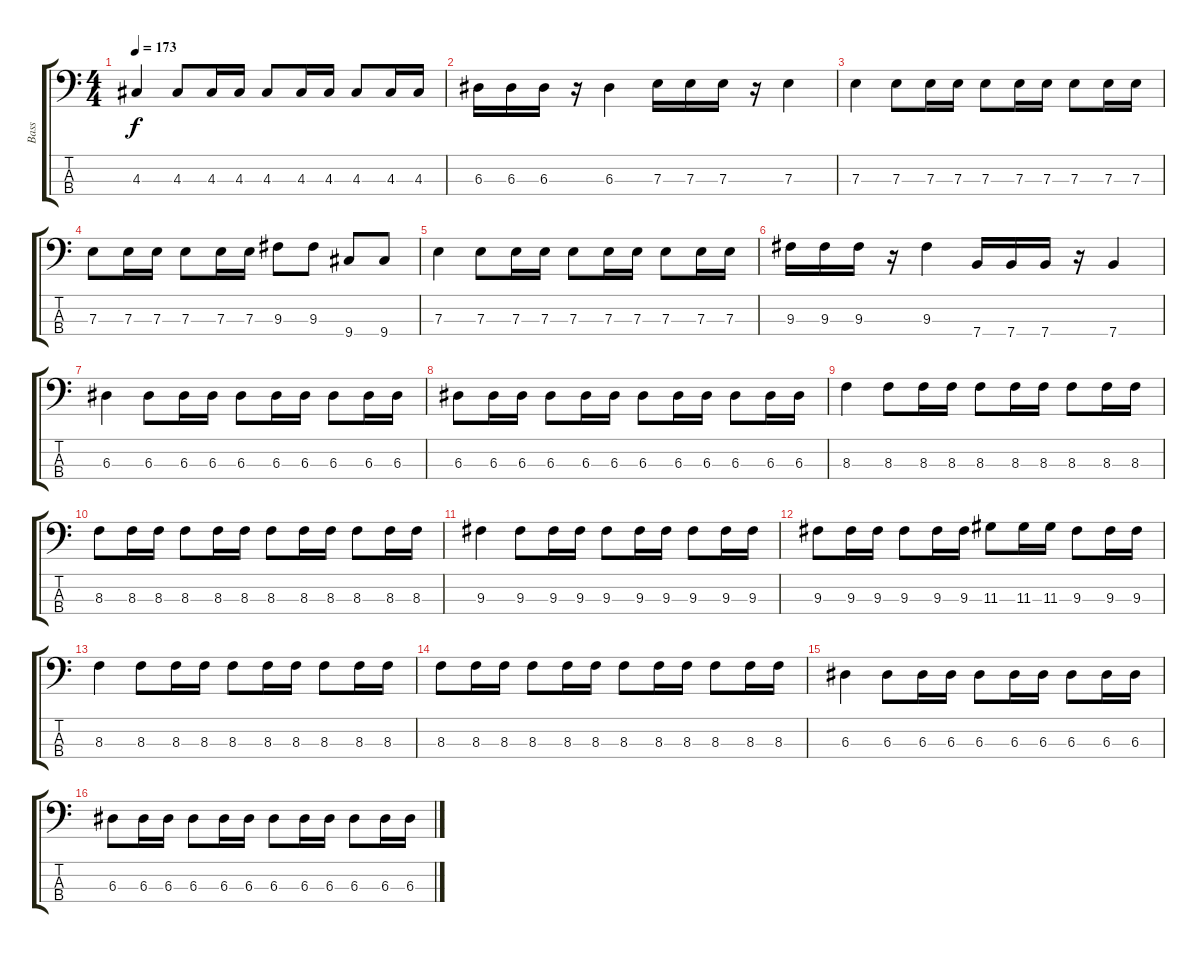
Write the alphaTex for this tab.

\track ("Bass" "Bass") {instrument electricbasspick}
\staff {score tabs}
\tuning (G2 D2 A1 E1) {hide}
\ts (4 4)
\tempo 173
\clef f4
\ks c
4.3.4{dy f} 4.3.8 4.3.16 4.3.16 4.3.8 4.3.16 4.3.16 4.3.8 4.3.16 4.3.16 |
6.3.16 6.3.16 6.3.16 r.16 6.3.4 7.3.16 7.3.16 7.3.16 r.16 7.3.4 |
7.3.4 7.3.8 7.3.16 7.3.16 7.3.8 7.3.16 7.3.16 7.3.8 7.3.16 7.3.16 |
7.3.8 7.3.16 7.3.16 7.3.8 7.3.16 7.3.16 9.3.8 9.3.8 9.4.8 9.4.8 |
7.3.4 7.3.8 7.3.16 7.3.16 7.3.8 7.3.16 7.3.16 7.3.8 7.3.16 7.3.16 |
9.3.16 9.3.16 9.3.16 r.16 9.3.4 7.4.16 7.4.16 7.4.16 r.16 7.4.4 |
6.3.4 6.3.8 6.3.16 6.3.16 6.3.8 6.3.16 6.3.16 6.3.8 6.3.16 6.3.16 |
6.3.8 6.3.16 6.3.16 6.3.8 6.3.16 6.3.16 6.3.8 6.3.16 6.3.16 6.3.8 6.3.16 6.3.16 |
8.3.4 8.3.8 8.3.16 8.3.16 8.3.8 8.3.16 8.3.16 8.3.8 8.3.16 8.3.16 |
8.3.8 8.3.16 8.3.16 8.3.8 8.3.16 8.3.16 8.3.8 8.3.16 8.3.16 8.3.8 8.3.16 8.3.16 |
9.3.4 9.3.8 9.3.16 9.3.16 9.3.8 9.3.16 9.3.16 9.3.8 9.3.16 9.3.16 |
9.3.8 9.3.16 9.3.16 9.3.8 9.3.16 9.3.16 11.3.8 11.3.16 11.3.16 9.3.8 9.3.16 9.3.16 |
8.3.4 8.3.8 8.3.16 8.3.16 8.3.8 8.3.16 8.3.16 8.3.8 8.3.16 8.3.16 |
8.3.8 8.3.16 8.3.16 8.3.8 8.3.16 8.3.16 8.3.8 8.3.16 8.3.16 8.3.8 8.3.16 8.3.16 |
6.3.4 6.3.8 6.3.16 6.3.16 6.3.8 6.3.16 6.3.16 6.3.8 6.3.16 6.3.16 |
6.3.8 6.3.16 6.3.16 6.3.8 6.3.16 6.3.16 6.3.8 6.3.16 6.3.16 6.3.8 6.3.16 6.3.16
